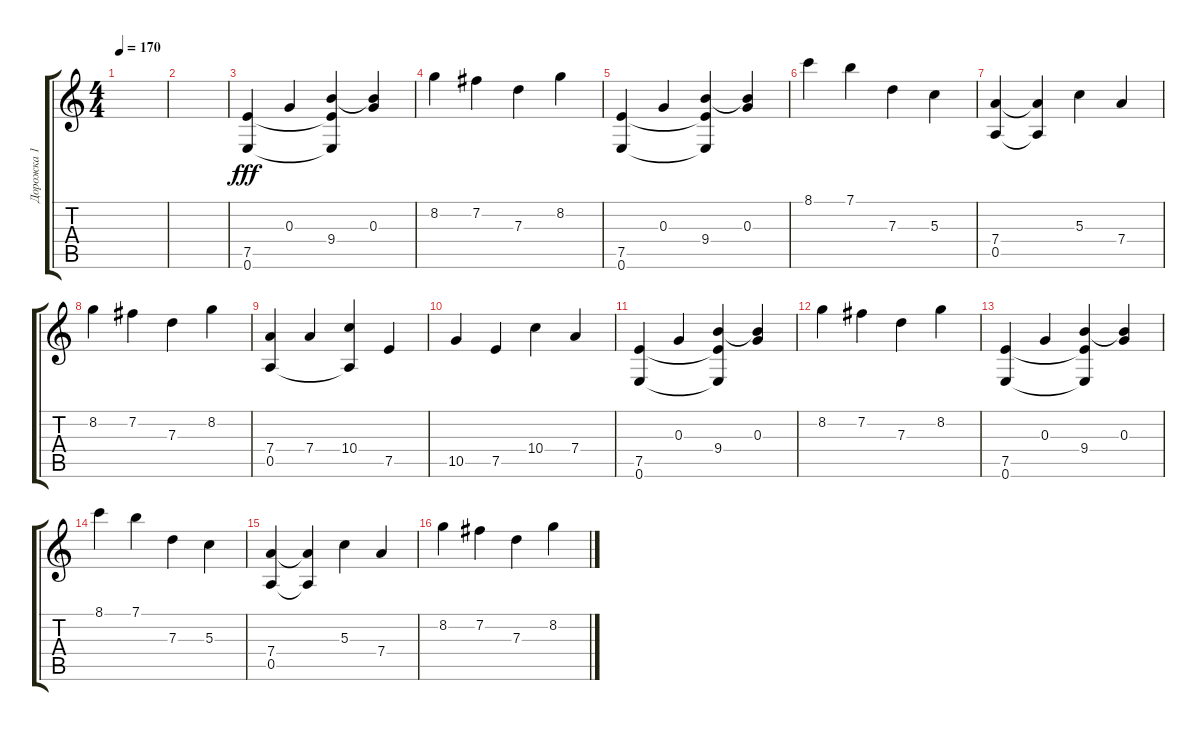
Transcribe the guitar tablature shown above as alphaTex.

\track ("Дорожка 1" "Дорожка 1") {instrument distortionguitar}
\staff {score tabs}
\tuning (E4 B3 G3 D3 A2 E2) {hide}
\ts (4 4)
\tempo 170
\clef g2
\ks c
|
|
(7.5 0.6).4{dy fff} 0.3.4 (9.4 7.5{t} 0.6{t}).4 (0.3 9.4{t}).4 |
8.2.4 7.2.4 7.3.4 8.2.4 |
(7.5 0.6).4 0.3.4 (9.4 7.5{t} 0.6{t}).4 (0.3 9.4{t}).4 |
8.1.4 7.1.4 7.3.4 5.3.4 |
(7.4 0.5).4 (7.4{t} 0.5{t}).4 5.3.4 7.4.4 |
8.2.4 7.2.4 7.3.4 8.2.4 |
(7.4 0.5).4 7.4.4 (10.4 0.5{t}).4 7.5.4 |
10.5.4 7.5.4 10.4.4 7.4.4 |
(7.5 0.6).4 0.3.4 (9.4 7.5{t} 0.6{t}).4 (0.3 9.4{t}).4 |
8.2.4 7.2.4 7.3.4 8.2.4 |
(7.5 0.6).4 0.3.4 (9.4 7.5{t} 0.6{t}).4 (0.3 9.4{t}).4 |
8.1.4 7.1.4 7.3.4 5.3.4 |
(7.4 0.5).4 (7.4{t} 0.5{t}).4 5.3.4 7.4.4 |
8.2.4 7.2.4 7.3.4 8.2.4
